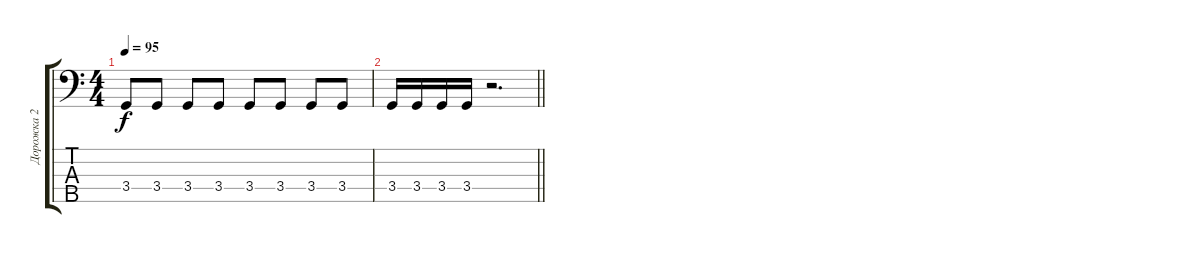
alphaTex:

\track ("Дорожка 2" "Дорожка 2") {instrument electricbassfinger}
\staff {score tabs}
\tuning (G2 D2 A1 E1 B0) {hide}
\ts (4 4)
\tempo 95
\clef f4
\ks c
3.4.8{dy f} 3.4.8 3.4.8 3.4.8 3.4.8 3.4.8 3.4.8 3.4.8 |
\barLineRight lightlight
3.4.16 3.4.16 3.4.16 3.4.16 r.2{d}
